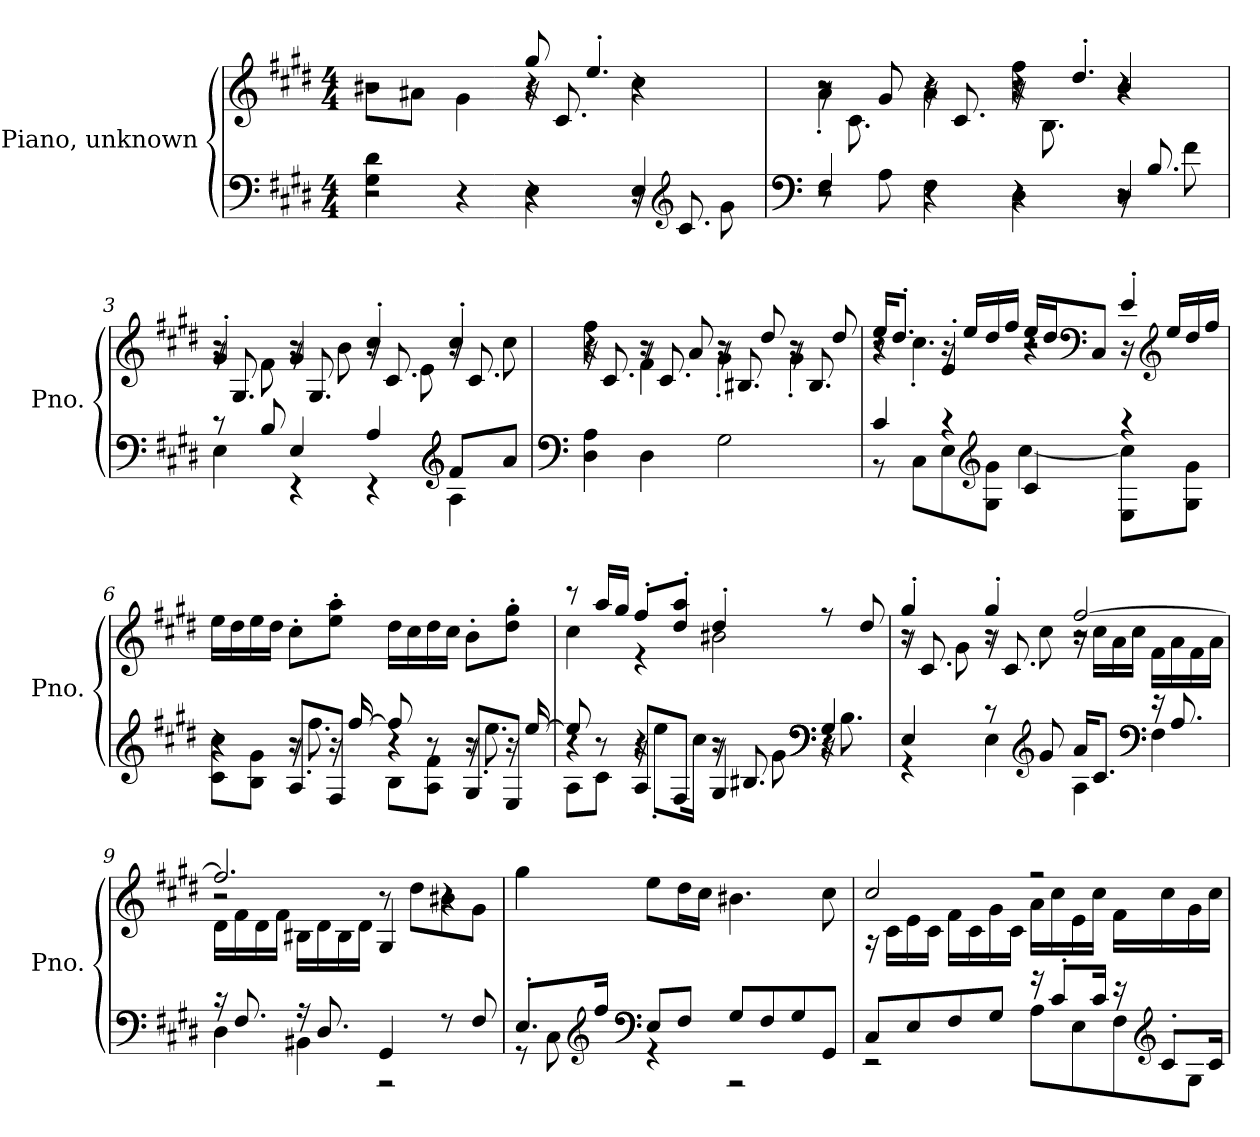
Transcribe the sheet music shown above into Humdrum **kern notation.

**kern	**kern
*part1	*part1
*staff2	*staff1
*I"Piano, unknown	*
*I'Pno.	*
*clefF4	*clefG2
*k[f#c#g#d#]	*k[f#c#g#d#]
*M4/4	*M4/4
*MM120	*MM120
=1	=1
*^	*^
*	*^	*	*^
2r	4G#\ 4d#\	2r	2r	8b#X\L	2r
.	.	.	.	8a#X\J	.
.	4r	.	.	4g#\	.
4r	4E\	4r	8gg#/	4r	16r
.	.	.	.	.	8.c#/
.	.	.	4.ee'/	.	.
16r	8r	4E/	.	4cc#\	4r
*clefG2	*	*	*	*	*
8.c#/	.	.	.	.	.
.	8g#\	.	.	.	.
*	*	*	*v	*v	*v
=2	=2	=2	=2
*clefF4	*	*	*
*	*	*	*^
*	*	*	*	*^
*	*	*	*	*	*^
2r	8r	4F#/	2r	4a'\	8r	16r
.	.	.	.	.	.	8.c#\
.	8A\	.	.	.	8g#/	.
.	4F#\	4r	.	4a\	16r	4r
.	.	.	.	.	8.c#/	.
4r	4D#\	4r	8r	4ff#\	4r	16r
.	.	.	.	.	.	8.B\
.	.	.	4.dd#'/	.	.	.
16r	8r	4D#/	.	4r	4b/	4r
8.B/	.	.	.	.	.	.
.	8f#\	.	.	.	.	.
*	*v	*v	*	*	*	*
*	*	*	*	*v	*v
!!LO:LB:g=z
=3	=3	=3	=3	=3
8r	4E\	4g#'/	8r	16r
.	.	.	.	8.G#/
8B/	.	.	8f#\	.
4E/	4r	4g#/	8r	16r
.	.	.	.	8.G#/
.	.	.	8b\	.
4A/	4r	4cc#'/	8r	16r
.	.	.	.	8.c#/
.	.	.	8e\	.
*clefG2	*	*	*	*
8f#/L	4A\	4cc#'/	8r	16r
.	.	.	.	8.c#/
8a/J	.	.	8cc#\	.
*v	*v	*	*	*
=4	=4	=4	=4
*clefF4	*	*	*
4D#\ 4A\	16r	4ff#\	4r
.	8.c#/	.	.
4D#\	8r	4f#\	16r
.	.	.	8.c#/
.	8a/	.	.
2G#\	8r	4g#'\	16r
.	.	.	8.B#X/
.	8dd#/	.	.
.	8r	4g#'\	16r
.	.	.	8.B#/
.	8dd#/	.	.
!!LO:LB:g=z	!!	!!
=5	=5	=5	=5
*^	*	*	*
4c#/	8r	16ee/KL	8r	4r
.	.	8.dd#'/J	.	.
.	8C#\L	.	4.cc#'\	.
4r	8E\	16r	.	4e'/
.	.	16ee/LL	.	.
*clefG2	*	*	*	*
.	8G#\ 8g#\J	16dd#/	.	.
.	.	16ff#/JJ	.	.
4c#/	[4cc#\	16ee/LL	2r	4r
.	.	16dd#/J	.	.
*	*	*clefF4	*	*
.	.	8C#/J	.	.
4r	8E\ 8cc#\]L	16r	.	4e'/
*	*	*clefG2	*	*
.	.	16ee/LL	.	.
.	8G#\ 8g#\J	16dd#/	.	.
.	.	16ff#/JJ	.	.
*	*	*v	*v	*v
=6	=6	=6
*	*^	*
4r	8c#\ 8cc#\L	4r	16ee\LL
.	.	.	16dd#\
.	8B\ 8g#\J	.	16ee\
.	.	.	16dd#\JJ
8r	16r	8A/L	8cc#'\L
.	8.ff#'\	.	.
16r	.	8F#/J	8ee\' 8aa\'J
[16ff#/	.	.	.
8ff#/]	8B\L	4r	16dd#\LL
.	.	.	16cc#\
8r	8A\ 8f#\J	.	16dd#\
.	.	.	16cc#\JJ
8r	16r	8G#/L	8b'\L
.	8.ee'\	.	.
16r	.	8E/J	8dd#\' 8gg#\'J
[16ee/	.	.	.
!!LO:LB:g=z
=7	=7	=7	=7
*	*	*	*^
8ee/]	8A\L	4r	8r	4cc#\
8r	8c#\J	.	16aa/LL	.
.	.	.	16gg#/JJ	.
4r	16r	8A/L	8ff#'/L	4r
.	8ee'\L	.	.	.
.	.	8F#/J	8dd#/' 8aa/'J	.
.	16cc#\Jk	.	.	.
16r	8r	4G#/	4dd#'/	2b#X\
8.B#X/	.	.	.	.
.	8g#\	.	.	.
*clefF4	*	*	*	*
4r	16r	4G#/	8r	.
.	8.B#\	.	.	.
.	.	.	8dd#/	.
*	*v	*v	*	*
=8	=8	=8	=8
*	*	*	*^
4E/	4r	4gg#'/	8r	16r
.	.	.	.	8.c#/
.	.	.	8g#\	.
8r	4E\	4gg#'/	8r	16r
.	.	.	.	8.c#/
*clefG2	*	*	*	*
8g#/	.	.	8cc#\	.
16a/KL	4A\	[2ff#/	16r	2r
8.c#/J	.	.	16cc#\LL	.
.	.	.	16a\	.
.	.	.	16cc#\JJ	.
*clefF4	*	*	*	*
16r	4F#\	.	16f#\LL	.
8.A/	.	.	16a\	.
.	.	.	16f#\	.
.	.	.	16a\JJ	.
!!LO:LB:g=z	!!	!!
=9	=9	=9	=9	=9
16r	4D#\	2.ff#/]	16d#\LL	2r
8.F#/	.	.	16f#\	.
.	.	.	16d#\	.
.	.	.	16f#\JJ	.
16r	4BB#X\	.	16B#X\LL	.
8.D#/	.	.	16d#\	.
.	.	.	16B#\	.
.	.	.	16d#\JJ	.
4GG#/	2r	.	8r	4G#/
.	.	.	8dd#\L	.
8r	.	4r	8b#X\	4r
8F#/	.	.	8g#\J	.
*	*	*v	*v	*v
=10	=10	=10
8.E'/L	8r	4gg#\
.	8C#\	.
*clefG2	*	*
16ff#/Jk	.	.
*clefF4	*	*
8E/L	4r	8ee\L
8F#/J	.	16dd#\L
.	.	16cc#\JJ
8G#/L	2r	4.b#X\
8F#/	.	.
8G#/	.	.
8GG#/J	.	8cc#\
!!LO:LB:g=z
=11	=11	=11
*	*	*^
8C#/L	2r	2cc#/	16r
.	.	.	16c#\LL
8E/	.	.	16e\
.	.	.	16c#\JJ
8F#/	.	.	16f#\LL
.	.	.	16c#\
8G#/J	.	.	16g#\
.	.	.	16c#\JJ
16r	8A\L	2r	16a\LL
8c#'/L	.	.	16cc#\
.	8E\	.	16e\
16c#/Jk	.	.	16cc#\JJ
16r	8F#\	.	16f#\LL
*clefG2	*	*	*
8c#'/L	.	.	16cc#\
.	8G#\J	.	16g#\
16c#/Jk	.	.	16cc#\JJ
*v	*v	*	*
*	*v	*v
=	=
*-	*-
